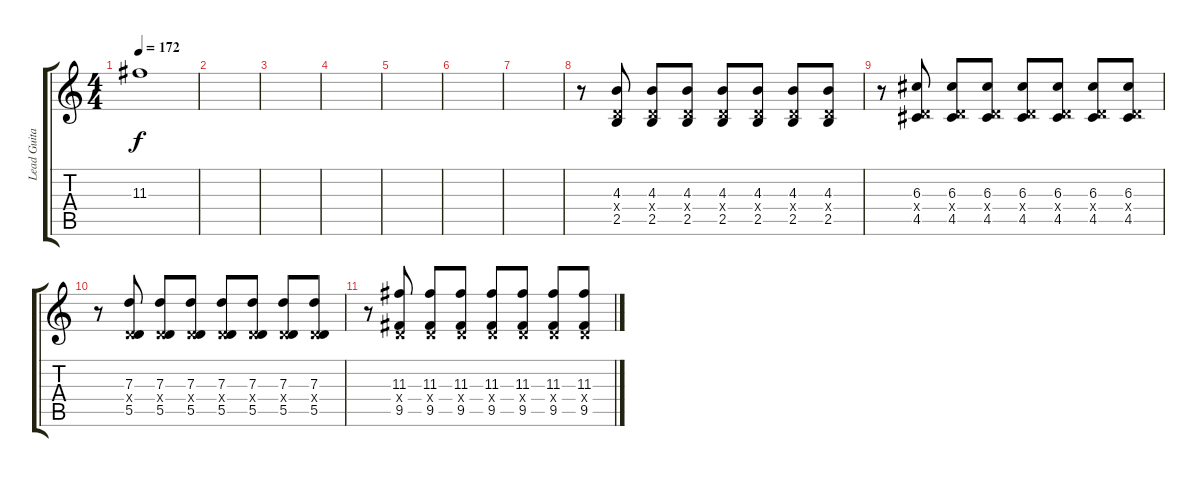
\track ("Lead Guitar 1" "Lead Guita") {instrument distortionguitar}
\staff {score tabs}
\tuning (E4 B3 G3 D3 A2 D2) {hide}
\ts (4 4)
\tempo 172
\clef g2
\ks c
11.3{t}.1{dy f} |
|
|
|
|
|
|
r.8 (4.3 0.4{x} 2.5).8 (4.3 0.4{x} 2.5).8 (4.3 0.4{x} 2.5).8 (4.3 0.4{x} 2.5).8 (4.3 0.4{x} 2.5).8 (4.3 0.4{x} 2.5).8 (4.3 0.4{x} 2.5).8 |
r.8 (6.3 0.4{x} 4.5).8 (6.3 0.4{x} 4.5).8 (6.3 0.4{x} 4.5).8 (6.3 0.4{x} 4.5).8 (6.3 0.4{x} 4.5).8 (6.3 0.4{x} 4.5).8 (6.3 0.4{x} 4.5).8 |
r.8 (7.3 0.4{x} 5.5).8 (7.3 0.4{x} 5.5).8 (7.3 0.4{x} 5.5).8 (7.3 0.4{x} 5.5).8 (7.3 0.4{x} 5.5).8 (7.3 0.4{x} 5.5).8 (7.3 0.4{x} 5.5).8 |
r.8 (11.3 0.4{x} 9.5).8 (11.3 0.4{x} 9.5).8 (11.3 0.4{x} 9.5).8 (11.3 0.4{x} 9.5).8 (11.3 0.4{x} 9.5).8 (11.3 0.4{x} 9.5).8 (11.3 0.4{x} 9.5).8
